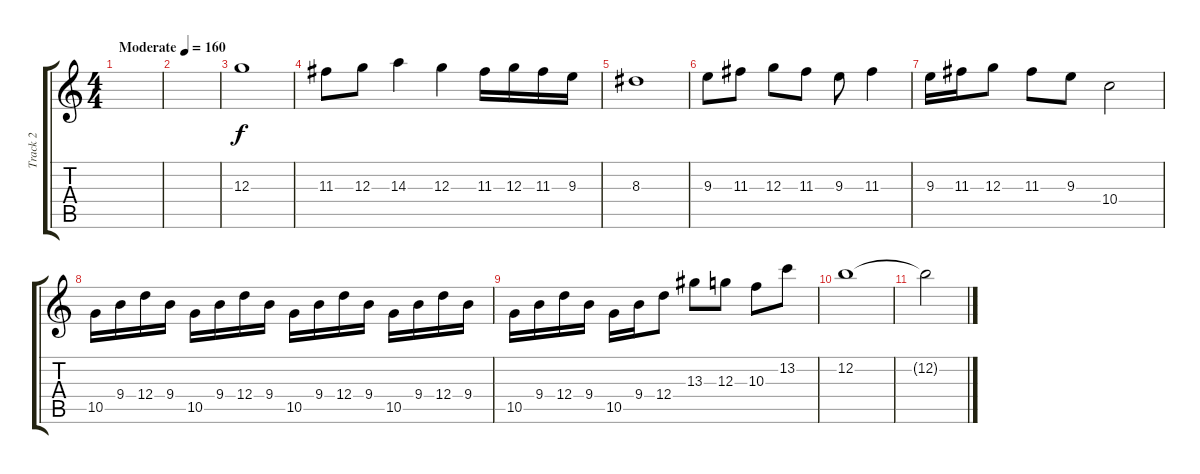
\track ("Track 2" "Track 2") {instrument distortionguitar}
\staff {score tabs}
\tuning (E4 B3 G3 D3 A2 E2) {hide}
\ts (4 4)
\tempo (160 "Moderate")
\clef g2
\ks c
|
|
12.3.1 |
11.3.8 12.3.8 14.3.4 12.3.4 11.3.16 12.3.16 11.3.16 9.3.16 |
8.3.1 |
9.3.8 11.3.8 12.3.8 11.3.8 9.3.8 11.3.4 |
9.3.16 11.3.16 12.3.8 11.3.8 9.3.8 10.4.2 |
10.5.16 9.4.16 12.4.16 9.4.16 10.5.16 9.4.16 12.4.16 9.4.16 10.5.16 9.4.16 12.4.16 9.4.16 10.5.16 9.4.16 12.4.16 9.4.16 |
10.5.16 9.4.16 12.4.16 9.4.16 10.5.16 9.4.16 12.4.8 13.3.8 12.3.8 10.3.8 13.2.8 |
12.2.1 |
12.2{t}.2
